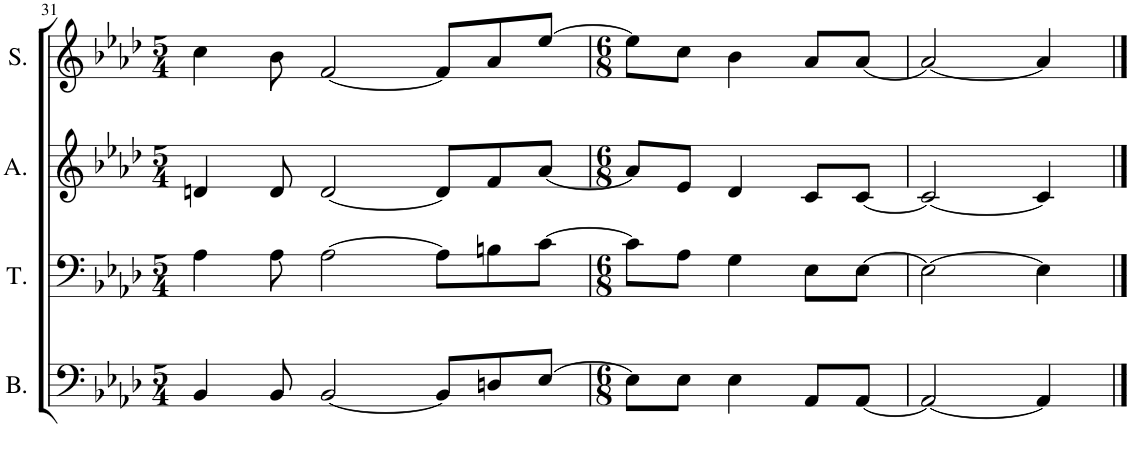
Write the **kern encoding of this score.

**kern	**kern	**kern	**kern
*part4	*part3	*part2	*part1
*staff4	*staff3	*staff2	*staff1
*I"Bass	*I"Tenor	*I"Alto	*I"Soprano
*I'B.	*I'T.	*I'A.	*I'S.
!!LO:PB:g=z
*clefF4	*clefF4	*clefG2	*clefG2
*k[b-e-a-d-]	*k[b-e-a-d-]	*k[b-e-a-d-]	*k[b-e-a-d-]
*M5/4	*M5/4	*M5/4	*M5/4
=31	=31	=31	=31
4BB-/	4A-\	4dn/	4cc\
8BB-/	8A-\	8d/	8b-\
[2BB-/	[2A-\	[2d/	[2f/
8BB-/L]	8A-\L]	8d/L]	8f/L]
8Dn/	8Bn\	8f/	8a-/
[8E-/J	[8c\J	[8a-/J	[8ee-/J
=32	=32	=32	=32
*M6/8	*M6/8	*M6/8	*M6/8
8E-\L]	8c\L]	8a-/L]	8ee-\L]
8E-\J	8A-\J	8e-/J	8cc\J
4E-\	4G\	4d-/	4b-\
8AA-/L	8E-\L	8c/L	8a-/L
[8AA-/J	[8E-\J	[8c/J	[8a-/J
=33	=33	=33	=33
2AA-/_	2E-\_	2c/_	2a-/_
4AA-/]	4E-\]	4c/]	4a-/]
==	==	==	==
*-	*-	*-	*-
